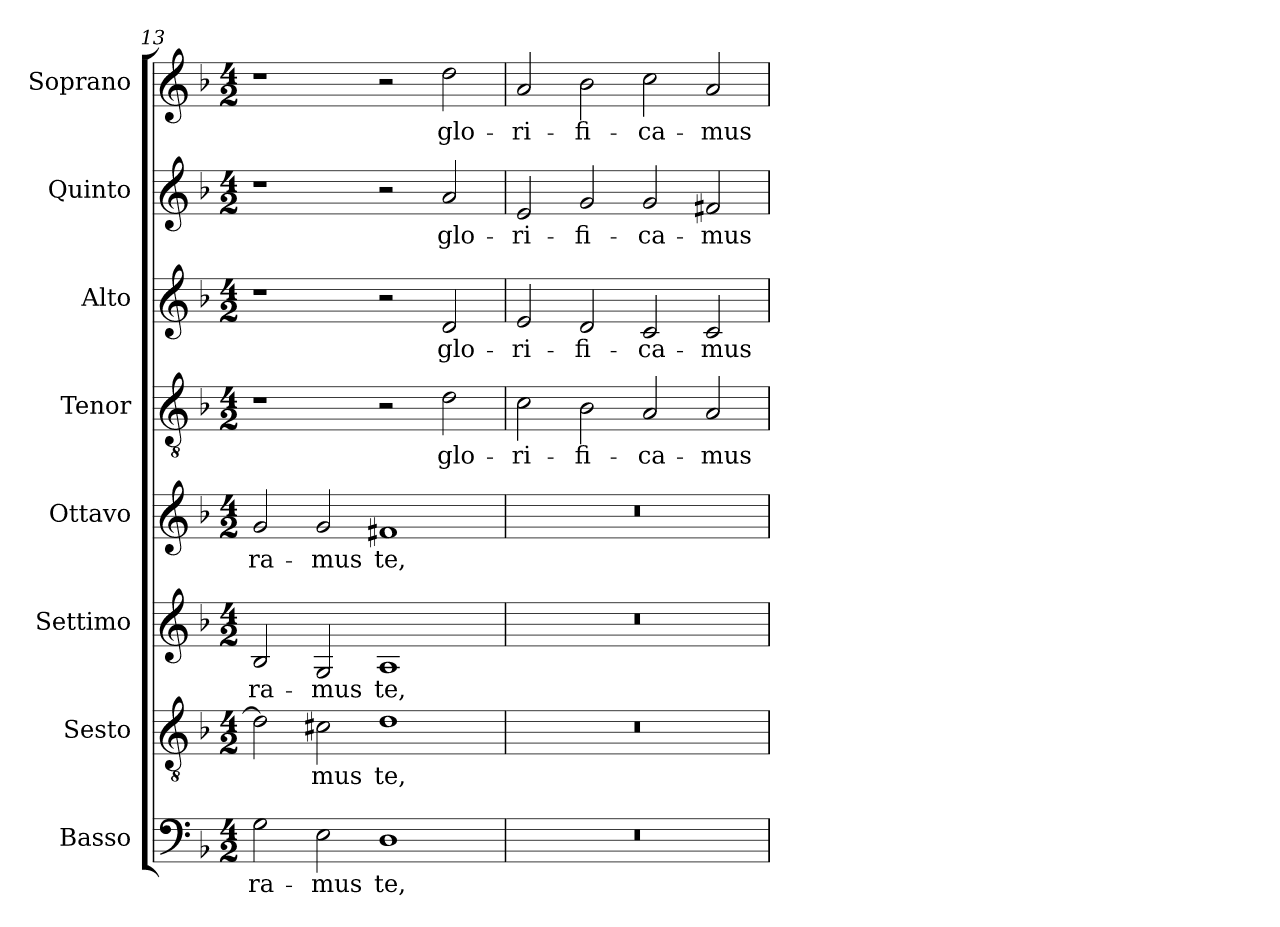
**kern	**text	**kern	**text	**kern	**text	**kern	**text	**kern	**text	**kern	**text	**kern	**text	**kern	**text
*part8	*part8	*part7	*part7	*part6	*part6	*part5	*part5	*part4	*part4	*part3	*part3	*part2	*part2	*part1	*part1
*staff8	*staff8	*staff7	*staff7	*staff6	*staff6	*staff5	*staff5	*staff4	*staff4	*staff3	*staff3	*staff2	*staff2	*staff1	*staff1
*I"Basso	*	*I"Sesto	*	*I"Settimo	*	*I"Ottavo	*	*I"Tenor	*	*I"Alto	*	*I"Quinto	*	*I"Soprano	*
*I'B.	*	*I'Ss.	*	*I'St.	*	*I'Ot.	*	*I'T.	*	*I'A.	*	*I'Q.	*	*I'S.	*
*clefF4	*	*clefGv2	*	*clefG2	*	*clefG2	*	*clefGv2	*	*clefG2	*	*clefG2	*	*clefG2	*
*	*	*ITrd7c12	*	*	*	*	*	*ITrd7c12	*	*	*	*	*	*	*
*k[b-]	*	*k[b-]	*	*k[b-]	*	*k[b-]	*	*k[b-]	*	*k[b-]	*	*k[b-]	*	*k[b-]	*
*F:	*	*F:	*	*F:	*	*F:	*	*F:	*	*F:	*	*F:	*	*F:	*
*M4/2	*	*M4/2	*	*M4/2	*	*M4/2	*	*M4/2	*	*M4/2	*	*M4/2	*	*M4/2	*
=13	=13	=13	=13	=13	=13	=13	=13	=13	=13	=13	=13	=13	=13	=13	=13
!	!LO:LY:b:color=#000000	!	!	!	!	!	!	!	!	!	!	!	!	!	!
!	!	!	!	!	!LO:LY:b:color=#000000	!	!	!	!	!	!	!	!	!	!
!	!	!	!	!	!	!	!LO:LY:b:color=#000000	!	!	!	!	!	!	!	!
2Gi\	-ra-	2Di\]	.	2B-i/	-ra-	2gi/	-ra-	1r	.	1r	.	1r	.	1r	.
!	!LO:LY:b:color=#000000	!	!	!	!	!	!	!	!	!	!	!	!	!	!
!	!	!	!LO:LY:b:color=#000000	!	!	!	!	!	!	!	!	!	!	!	!
!	!	!	!	!	!LO:LY:b:color=#000000	!	!	!	!	!	!	!	!	!	!
!	!	!	!	!	!	!	!LO:LY:b:color=#000000	!	!	!	!	!	!	!	!
2Ei\	-mus	2C#Xi\	-mus	2Gi/	-mus	2gi/	-mus	.	.	.	.	.	.	.	.
!	!LO:LY:b:color=#000000	!	!	!	!	!	!	!	!	!	!	!	!	!	!
!	!	!	!LO:LY:b:color=#000000	!	!	!	!	!	!	!	!	!	!	!	!
!	!	!	!	!	!LO:LY:b:color=#000000	!	!	!	!	!	!	!	!	!	!
!	!	!	!	!	!	!	!LO:LY:b:color=#000000	!	!	!	!	!	!	!	!
1Di	te,	1Di	te,	1Ai	te,	1f#Xi	te,	2r	.	2r	.	2r	.	2r	.
!	!	!	!	!	!	!	!	!	!LO:LY:b:color=#000000	!	!	!	!	!	!
!	!	!	!	!	!	!	!	!	!	!	!LO:LY:b:color=#000000	!	!	!	!
!	!	!	!	!	!	!	!	!	!	!	!	!	!LO:LY:b:color=#000000	!	!
!	!	!	!	!	!	!	!	!	!	!	!	!	!	!	!LO:LY:b:color=#000000
.	.	.	.	.	.	.	.	2Di\	glo-	2di/	glo-	2ai/	glo-	2ddi\	glo-
=14	=14	=14	=14	=14	=14	=14	=14	=14	=14	=14	=14	=14	=14	=14	=14
!LO:N:vis=1	!	!LO:N:vis=1	!	!LO:N:vis=1	!	!LO:N:vis=1	!	!	!	!	!	!	!	!	!
!	!	!	!	!	!	!	!	!	!LO:LY:b:color=#000000	!	!	!	!	!	!
!	!	!	!	!	!	!	!	!	!	!	!LO:LY:b:color=#000000	!	!	!	!
!	!	!	!	!	!	!	!	!	!	!	!	!	!LO:LY:b:color=#000000	!	!
!	!	!	!	!	!	!	!	!	!	!	!	!	!	!	!LO:LY:b:color=#000000
0r	.	0r	.	0r	.	0r	.	2Ci\	-ri-	2ei/	-ri-	2ei/	-ri-	2ai/	-ri-
!	!	!	!	!	!	!	!	!	!LO:LY:b:color=#000000	!	!	!	!	!	!
!	!	!	!	!	!	!	!	!	!	!	!LO:LY:b:color=#000000	!	!	!	!
!	!	!	!	!	!	!	!	!	!	!	!	!	!LO:LY:b:color=#000000	!	!
!	!	!	!	!	!	!	!	!	!	!	!	!	!	!	!LO:LY:b:color=#000000
.	.	.	.	.	.	.	.	2BB-i\	-fi-	2di/	-fi-	2gi/	-fi-	2b-i\	-fi-
!	!	!	!	!	!	!	!	!	!LO:LY:b:color=#000000	!	!	!	!	!	!
!	!	!	!	!	!	!	!	!	!	!	!LO:LY:b:color=#000000	!	!	!	!
!	!	!	!	!	!	!	!	!	!	!	!	!	!LO:LY:b:color=#000000	!	!
!	!	!	!	!	!	!	!	!	!	!	!	!	!	!	!LO:LY:b:color=#000000
.	.	.	.	.	.	.	.	2AAi/	-ca-	2ci/	-ca-	2gi/	-ca-	2cci\	-ca-
!	!	!	!	!	!	!	!	!	!LO:LY:b:color=#000000	!	!	!	!	!	!
!	!	!	!	!	!	!	!	!	!	!	!LO:LY:b:color=#000000	!	!	!	!
!	!	!	!	!	!	!	!	!	!	!	!	!	!LO:LY:b:color=#000000	!	!
!	!	!	!	!	!	!	!	!	!	!	!	!	!	!	!LO:LY:b:color=#000000
.	.	.	.	.	.	.	.	2AAi/	-mus	2ci/	-mus	2f#Xi/	-mus	2ai/	-mus
=	=	=	=	=	=	=	=	=	=	=	=	=	=	=	=
*-	*-	*-	*-	*-	*-	*-	*-	*-	*-	*-	*-	*-	*-	*-	*-
